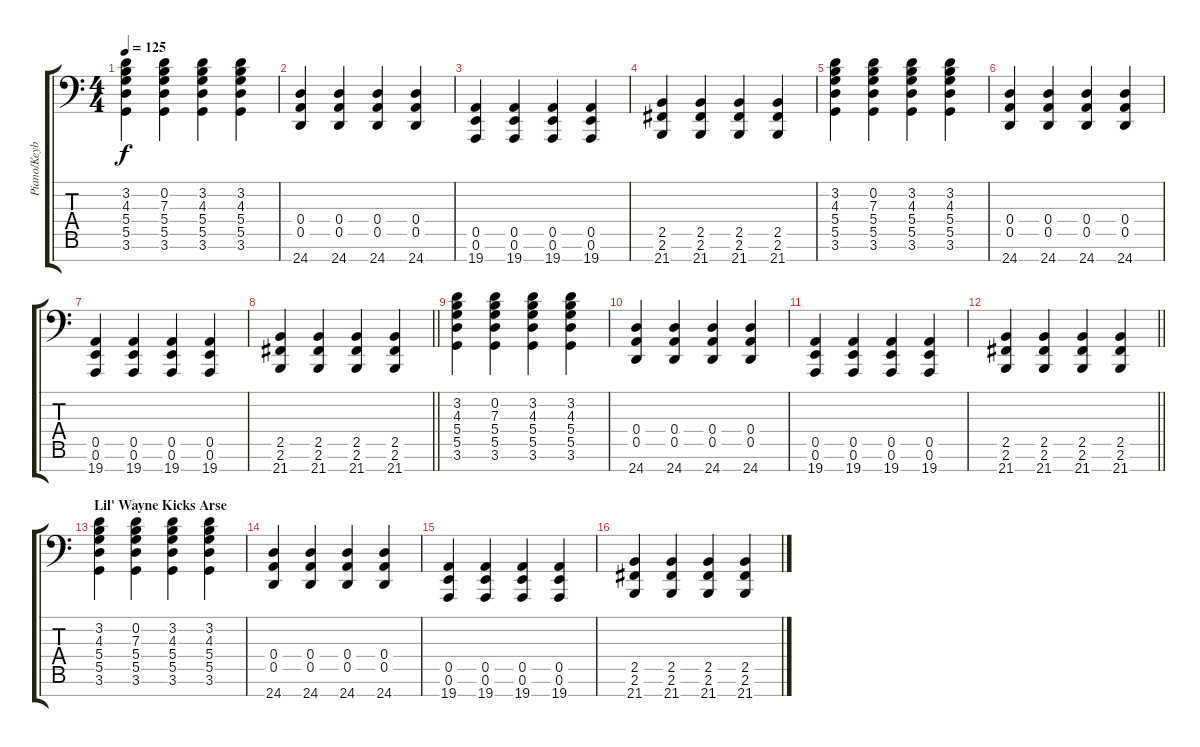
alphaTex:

\track ("Piano/Keyboard" "Piano/Keyb") {instrument brightacousticpiano}
\staff {score tabs}
\tuning (E4 B3 G3 D3 A2 E2 D0) {hide}
\ts (4 4)
\tempo 125
\clef f4
\ks c
(3.2 4.3 5.4 5.5 3.6).4{dy f} (0.2 7.3 5.4 5.5 3.6).4 (3.2 4.3 5.4 5.5 3.6).4 (3.2 4.3 5.4 5.5 3.6).4 |
(0.4 0.5 24.7).4 (0.4 0.5 24.7).4 (0.4 0.5 24.7).4 (0.4 0.5 24.7).4 |
(0.5 0.6 19.7).4 (0.5 0.6 19.7).4 (0.5 0.6 19.7).4 (0.5 0.6 19.7).4 |
(2.5 2.6 21.7).4 (2.5 2.6 21.7).4 (2.5 2.6 21.7).4 (2.5 2.6 21.7).4 |
(3.2 4.3 5.4 5.5 3.6).4 (0.2 7.3 5.4 5.5 3.6).4 (3.2 4.3 5.4 5.5 3.6).4 (3.2 4.3 5.4 5.5 3.6).4 |
(0.4 0.5 24.7).4 (0.4 0.5 24.7).4 (0.4 0.5 24.7).4 (0.4 0.5 24.7).4 |
(0.5 0.6 19.7).4 (0.5 0.6 19.7).4 (0.5 0.6 19.7).4 (0.5 0.6 19.7).4 |
\barLineRight lightlight
(2.5 2.6 21.7).4 (2.5 2.6 21.7).4 (2.5 2.6 21.7).4 (2.5 2.6 21.7).4 |
(3.2 4.3 5.4 5.5 3.6).4 (0.2 7.3 5.4 5.5 3.6).4 (3.2 4.3 5.4 5.5 3.6).4 (3.2 4.3 5.4 5.5 3.6).4 |
(0.4 0.5 24.7).4 (0.4 0.5 24.7).4 (0.4 0.5 24.7).4 (0.4 0.5 24.7).4 |
(0.5 0.6 19.7).4 (0.5 0.6 19.7).4 (0.5 0.6 19.7).4 (0.5 0.6 19.7).4 |
\barLineRight lightlight
(2.5 2.6 21.7).4 (2.5 2.6 21.7).4 (2.5 2.6 21.7).4 (2.5 2.6 21.7).4 |
\section ("" "Lil' Wayne Kicks Arse")
(3.2 4.3 5.4 5.5 3.6).4 (0.2 7.3 5.4 5.5 3.6).4 (3.2 4.3 5.4 5.5 3.6).4 (3.2 4.3 5.4 5.5 3.6).4 |
(0.4 0.5 24.7).4 (0.4 0.5 24.7).4 (0.4 0.5 24.7).4 (0.4 0.5 24.7).4 |
(0.5 0.6 19.7).4 (0.5 0.6 19.7).4 (0.5 0.6 19.7).4 (0.5 0.6 19.7).4 |
(2.5 2.6 21.7).4 (2.5 2.6 21.7).4 (2.5 2.6 21.7).4 (2.5 2.6 21.7).4
